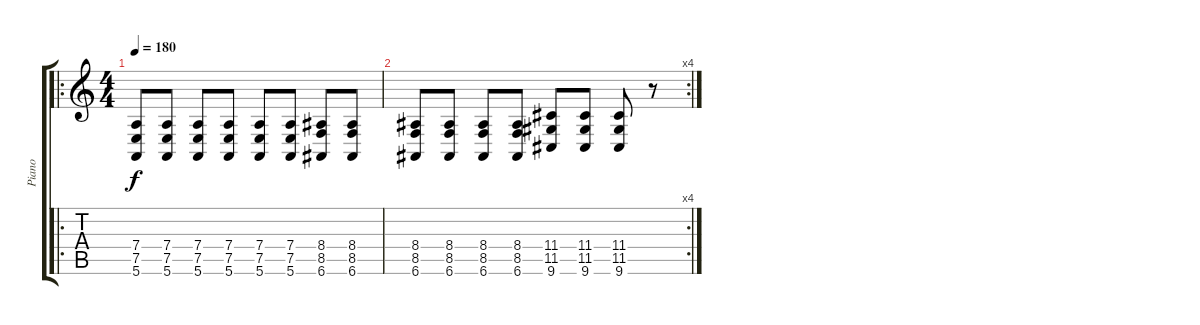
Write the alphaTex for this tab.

\track ("Piano" "Piano") {instrument acousticgrandpiano}
\staff {score tabs}
\tuning (E4 B3 G3 D3 A2 E2) {hide}
\ro
\ts (4 4)
\tempo 180
\clef g2
\ks c
(7.4 7.5 5.6).8{dy f} (7.4 7.5 5.6).8 (7.4 7.5 5.6).8 (7.4 7.5 5.6).8 (7.4 7.5 5.6).8 (7.4 7.5 5.6).8 (8.4 8.5 6.6).8 (8.4 8.5 6.6).8 |
\rc 4
(8.4 8.5 6.6).8 (8.4 8.5 6.6).8 (8.4 8.5 6.6).8 (8.4 8.5 6.6).8 (11.4 11.5 9.6).8 (11.4 11.5 9.6).8 (11.4 11.5 9.6).8 r.8
